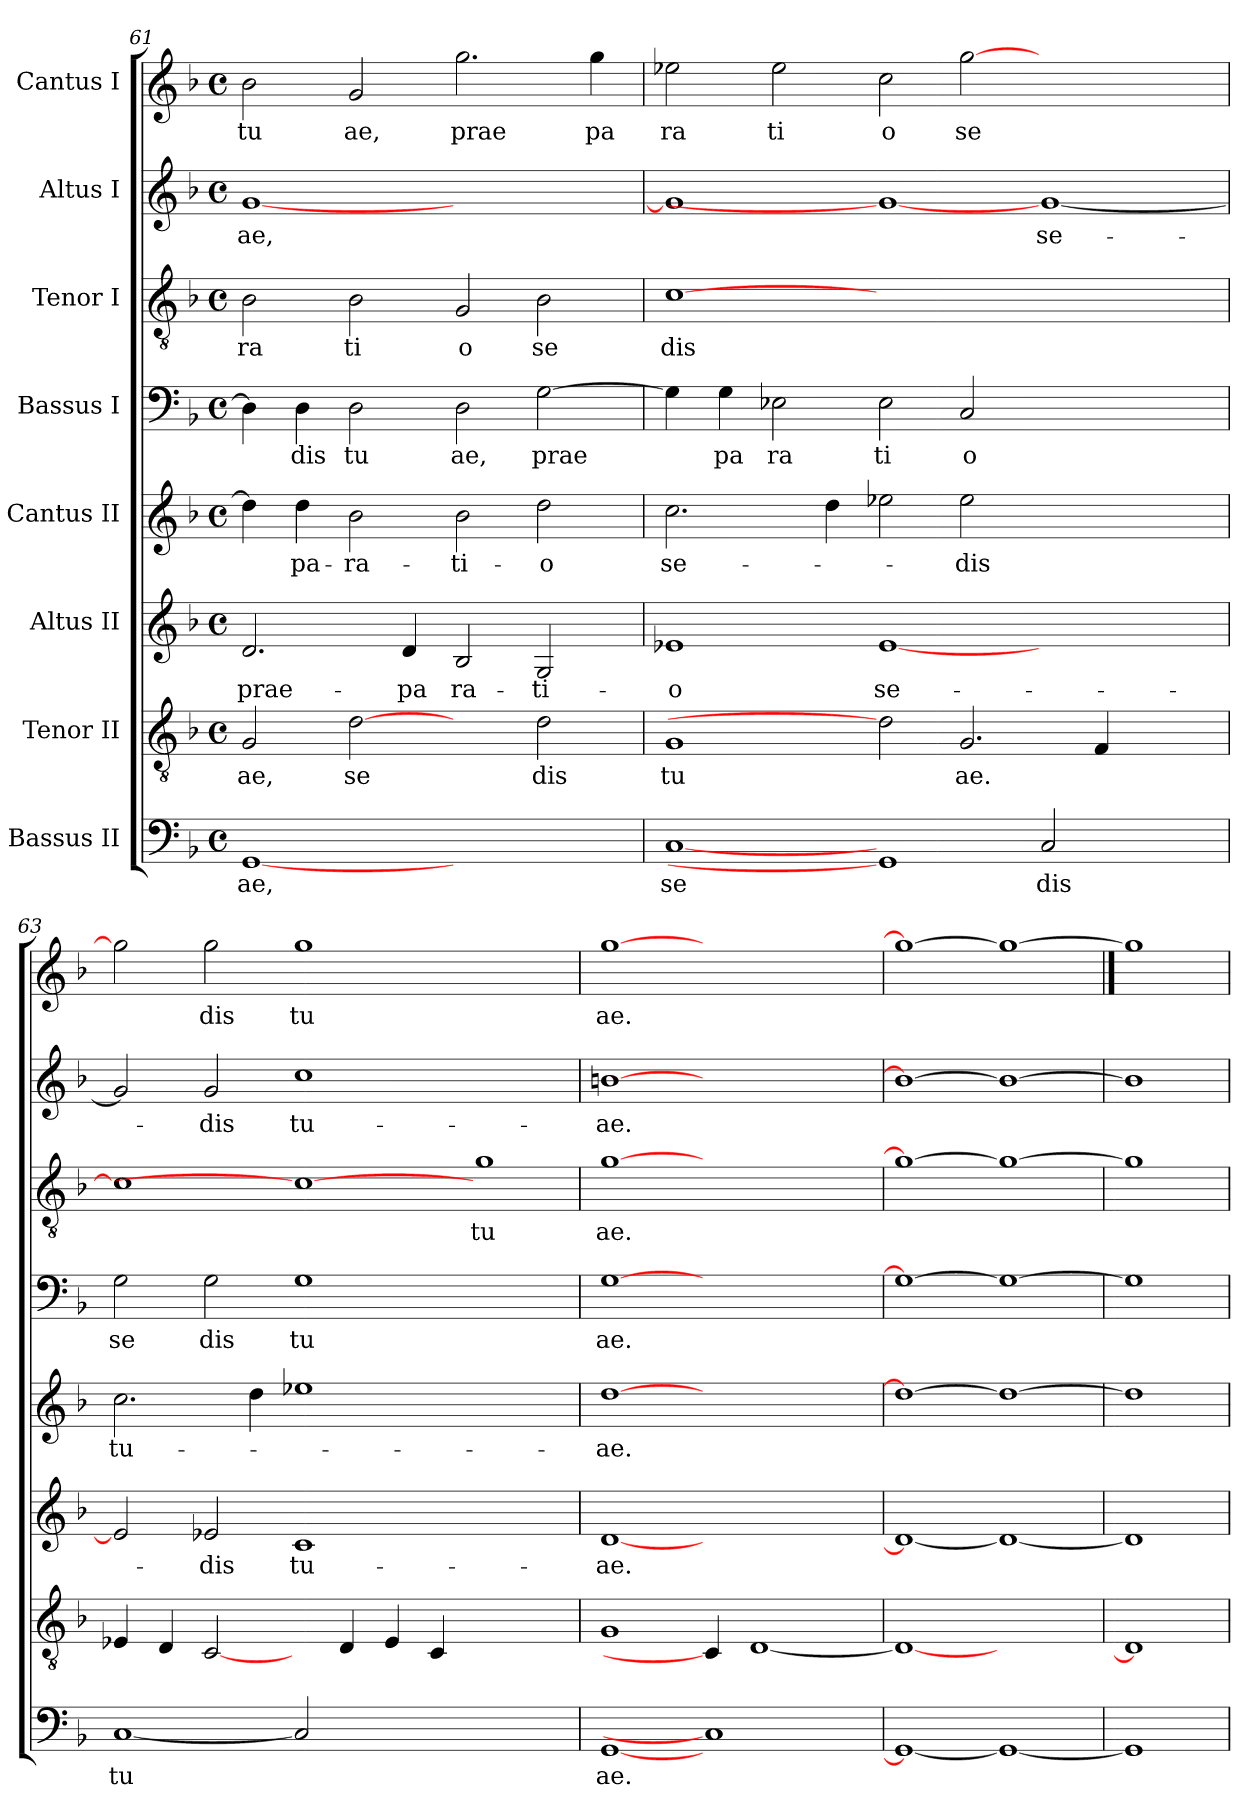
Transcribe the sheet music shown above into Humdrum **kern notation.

**kern	**text	**kern	**text	**kern	**text	**kern	**text	**kern	**text	**kern	**text	**kern	**text	**kern	**text
*part8	*part8	*part7	*part7	*part6	*part6	*part5	*part5	*part4	*part4	*part3	*part3	*part2	*part2	*part1	*part1
*staff8	*staff8	*staff7	*staff7	*staff6	*staff6	*staff5	*staff5	*staff4	*staff4	*staff3	*staff3	*staff2	*staff2	*staff1	*staff1
*I"Bassus II	*	*I"Tenor II	*	*I"Altus II	*	*I"Cantus II	*	*I"Bassus I	*	*I"Tenor I	*	*I"Altus I	*	*I"Cantus I	*
*clefF4	*	*clefGv2	*	*clefG2	*	*clefG2	*	*clefF4	*	*clefGv2	*	*clefG2	*	*clefG2	*
*k[b-]	*	*k[b-]	*	*k[b-]	*	*k[b-]	*	*k[b-]	*	*k[b-]	*	*k[b-]	*	*k[b-]	*
*F:	*	*F:	*	*F:	*	*F:	*	*F:	*	*F:	*	*F:	*	*F:	*
*M4/4	*	*M4/4	*	*M4/4	*	*M4/4	*	*M4/4	*	*M4/4	*	*M4/4	*	*M4/4	*
*met(c)	*	*met(c)	*	*met(c)	*	*met(c)	*	*met(c)	*	*met(c)	*	*met(c)	*	*met(c)	*
=61	=61	=61	=61	=61	=61	=61	=61	=61	=61	=61	=61	=61	=61	=61	=61
!	!LO:LY:b:cj	!	!LO:LY:b:cj	!	!LO:LY:b:cj	!	!	!	!	!	!LO:LY:b:cj	!	!LO:LY:b:cj	!	!LO:LY:b:cj
[1GG	ae,	2G/	ae,	2.d/	prae-	4dd\]	.	4D\]	.	2B-\	ra	[<1g	-ae,	2b-\	tu
!	!	!	!	!	!	!	!LO:LY:b:cj	!	!LO:LY:b:cj	!	!	!	!	!	!
.	.	.	.	.	.	4dd\	-pa-	4D\	dis	.	.	.	.	.	.
!	!	!	!LO:LY:b:cj	!	!	!	!LO:LY:b:cj	!	!LO:LY:b:cj	!	!LO:LY:b:cj	!	!	!	!LO:LY:b:cj
.	.	[2d	se	.	.	2b-\	-ra-	2D\	tu	2B-\	ti	.	.	2g/	ae,
!	!	!	!	!	!LO:LY:b:cj	!	!	!	!	!	!	!	!	!	!
.	.	.	.	4d/	-pa	.	.	.	.	.	.	.	.	.	.
!	!	!	!	!	!LO:LY:b:cj	!	!LO:LY:b:cj	!	!LO:LY:b:cj	!	!LO:LY:b:cj	!	!	!	!LO:LY:b:cj
1ryy	.	2ryy	.	2B-/	ra-	2b-\	-ti-	2D\	ae,	2G/	o	1ryy	.	2.gg\	prae
!	!	!	!LO:LY:b:cj	!	!LO:LY:b:cj	!	!LO:LY:b:cj	!	!LO:LY:b	!	!LO:LY:b:cj	!	!	!	!
.	.	2d\	dis	2G/	-ti-	2dd\	-o	[>2G\	prae	2B-\	se	.	.	.	.
!	!	!	!	!	!	!	!	!	!	!	!	!	!	!	!LO:LY:b:cj
.	.	.	.	.	.	.	.	.	.	.	.	.	.	4gg\	pa
=62	=62	=62	=62	=62	=62	=62	=62	=62	=62	=62	=62	=62	=62	=62	=62
!	!LO:LY:b:cj	!	!LO:LY:b:cj	!	!LO:LY:b:cj	!	!LO:LY:b:cj	!	!	!	!LO:LY:b:cj	!	!	!	!LO:LY:b:cj
[1C	se	1G	tu	1e-X	-o	2.cc\	se-	4G\]	.	[>1c	dis	1g]	.	2ee-X\	ra
!	!	!	!	!	!	!	!	!	!LO:LY:b:cj	!	!	!	!	!	!
.	.	.	.	.	.	.	.	4G\	pa	.	.	.	.	.	.
!	!	!	!	!	!	!	!	!	!LO:LY:b:cj	!	!	!	!	!	!LO:LY:b:cj
.	.	.	.	.	.	.	.	2E-X\	ra	.	.	.	.	2ee-\	ti
.	.	.	.	.	.	4dd\	.	.	.	.	.	.	.	.	.
!	!	!	!	!	!LO:LY:b:cj	!	!	!	!LO:LY:b:cj	!	!	!	!	!	!LO:LY:b:cj
1GG]	.	2d]	.	[<1e-	se-	2ee-X\	.	2E-\	ti	0ryy	.	1g_	.	2cc\	o
!	!	!	!LO:LY:b	!	!	!	!LO:LY:b:cj	!	!LO:LY:b:cj	!	!	!	!	!	!LO:LY:b:cj
.	.	2.G/	ae.	.	.	2ee-\	-dis	2C/	o	.	.	.	.	[>2gg\	se
!	!LO:LY:b:cj	!	!	!	!	!	!	!	!	!	!	!	!LO:LY:b:cj	!	!
2C/	dis	.	.	1ryy	.	1ryy	.	1ryy	.	.	.	[<1g	se-	1ryy	.
.	.	4F/	.	.	.	.	.	.	.	.	.	.	.	.	.
2ryy	.	2ryy	.	.	.	.	.	.	.	.	.	.	.	.	.
=63	=63	=63	=63	=63	=63	=63	=63	=63	=63	=63	=63	=63	=63	=63	=63
!	!LO:LY:b:cj	!	!	!	!	!	!LO:LY:b:cj	!	!LO:LY:b:cj	!	!	!	!	!	!
[1C	tu	4E-X/	.	2e-/]	.	2.cc\	tu-	2G\	se	1c]	.	2g/]	.	2gg\]	.
.	.	4D/	.	.	.	.	.	.	.	.	.	.	.	.	.
!	!	!	!	!	!LO:LY:b:cj	!	!	!	!LO:LY:b:cj	!	!	!	!LO:LY:b:cj	!	!LO:LY:b:cj
.	.	[2C/	.	2e-X/	-dis	.	.	2G\	dis	.	.	2g/	-dis	2gg\	dis
.	.	.	.	.	.	4dd\	.	.	.	.	.	.	.	.	.
!	!	!	!	!	!LO:LY:b:cj	!	!	!	!LO:LY:b:cj	!	!	!	!LO:LY:b:cj	!	!LO:LY:b:cj
2C]	.	4ryy	.	1c	tu-	1ee-X	.	1G	tu	1c_	.	1cc	tu-	1gg	tu
.	.	4D/	.	.	.	.	.	.	.	.	.	.	.	.	.
1.ryy	.	4E-/	.	.	.	.	.	.	.	.	.	.	.	.	.
.	.	4C/	.	.	.	.	.	.	.	.	.	.	.	.	.
!	!	!	!	!	!	!	!	!	!	!	!LO:LY:b:cj	!	!	!	!
.	.	1ryy	.	1ryy	.	1ryy	.	1ryy	.	1g	tu	1ryy	.	1ryy	.
=64	=64	=64	=64	=64	=64	=64	=64	=64	=64	=64	=64	=64	=64	=64	=64
!	!LO:LY:b:cj	!	!	!	!LO:LY:b:cj	!	!LO:LY:b:cj	!	!LO:LY:b:cj	!	!LO:LY:b:cj	!	!LO:LY:b:cj	!	!LO:LY:b:cj
[<1GG	ae.	1G	.	[<1d	-ae.	[>1dd	-ae.	[>1G	ae.	[>1g	ae.	[>1bn	-ae.	[>1gg	ae.
1C]	.	4C/]	.	1ryy	.	1ryy	.	1ryy	.	1ryy	.	1ryy	.	1ryy	.
.	.	[<1D	.	.	.	.	.	.	.	.	.	.	.	.	.
4ryy	.	.	.	4ryy	.	4ryy	.	4ryy	.	4ryy	.	4ryy	.	4ryy	.
=65	=65	=65	=65	=65	=65	=65	=65	=65	=65	=65	=65	=65	=65	=65	=65
1GG_	.	1D_	.	1d_	.	1dd_	.	1G_	.	1g_	.	1b_	.	1gg_	.
1GG_	.	1ryy	.	1d_	.	1dd_	.	1G_	.	1g_	.	1b_	.	1gg_	.
=66	==66	=66	==66	=66	==66	=66	==66	=66	==66	=66	==66	=66	==66	==66	==66
1GG]	.	1D]	.	1d]	.	1dd]	.	1G]	.	1g]	.	1b]	.	1gg]	.
=	=	=	=	=	=	=	=	=	=	=	=	=	=	=	=
*-	*-	*-	*-	*-	*-	*-	*-	*-	*-	*-	*-	*-	*-	*-	*-
